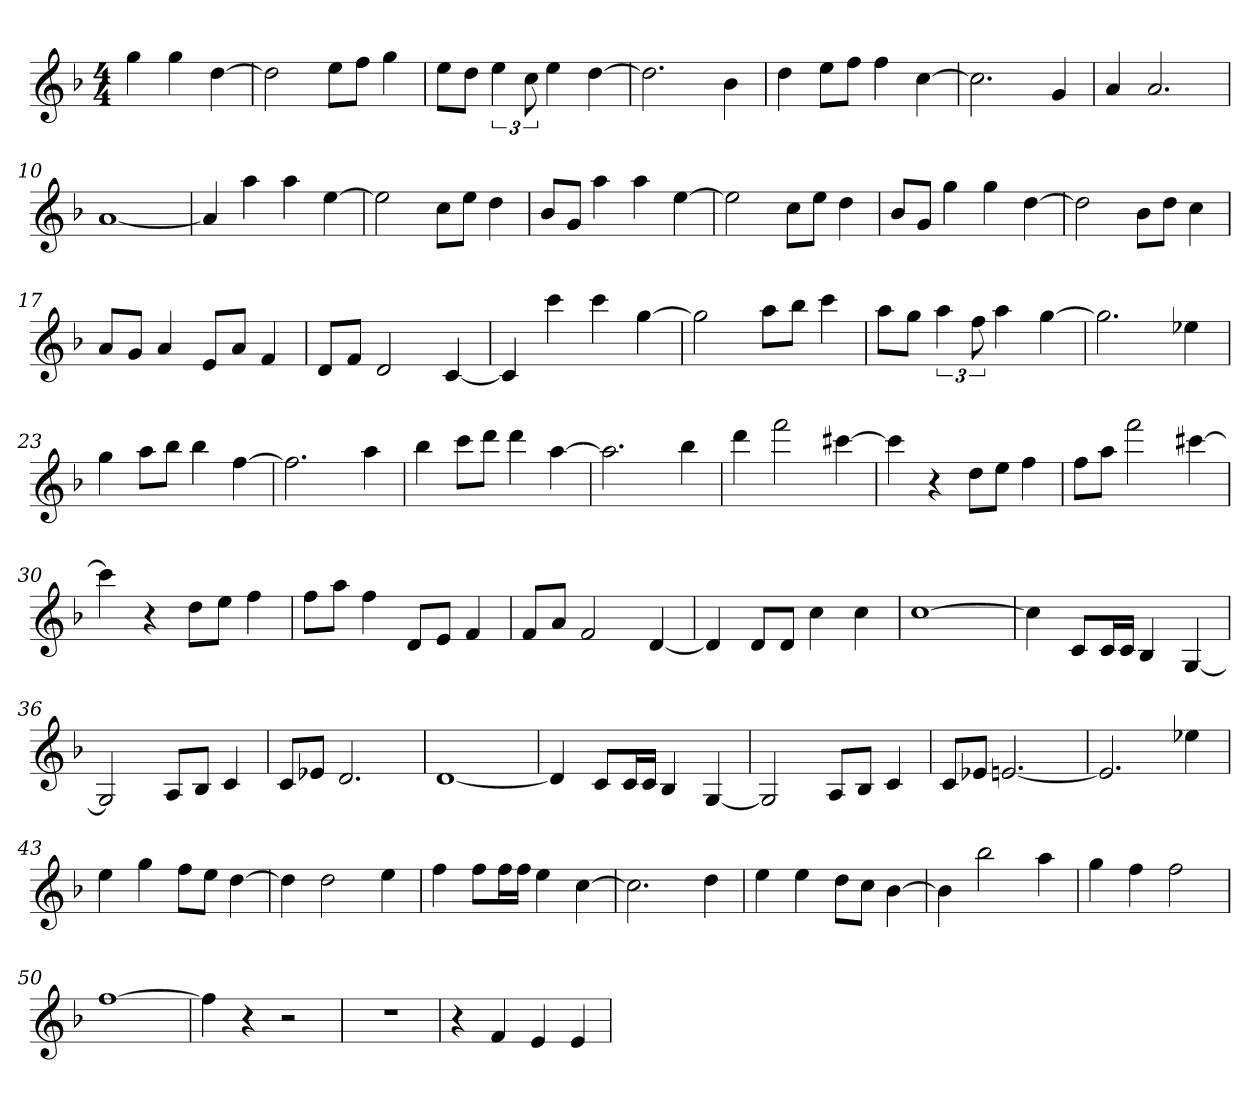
**kern
*part1
*staff1
*clefG2
*k[b-]
*F:
*M4/4
=
4gg
4gg
[4dd
=4
2dd]
8ee\L
8ff\J
4gg
=5
8ee\L
8dd\J
6ee
12cc
4ee
[4dd
=6
2.dd]
4b-
=7
4dd
8ee\L
8ff\J
4ff
[4cc
=8
2.cc]
4g
=9
4a
2.a
=10
[1a
=11
4a]
4aa
4aa
[4ee
=12
2ee]
8cc\L
8ee\J
4dd
=13
8b-/L
8g/J
4aa
4aa
[4ee
=14
2ee]
8cc\L
8ee\J
4dd
=15
8b-/L
8g/J
4gg
4gg
[4dd
=16
2dd]
8b-\L
8dd\J
4cc
=17
8a/L
8g/J
4a
8e/L
8a/J
4f
=18
8d/L
8f/J
2d
[4c
=19
4c]
4ccc
4ccc
[4gg
=20
2gg]
8aa\L
8bb-\J
4ccc
=21
8aa\L
8gg\J
6aa
12ff
4aa
[4gg
=22
2.gg]
4ee-X
=23
4gg
8aa\L
8bb-\J
4bb-
[4ff
=24
2.ff]
4aa
=25
4bb-
8ccc\L
8ddd\J
4ddd
[4aa
=26
2.aa]
4bb-
=27
4ddd
2fff
[4ccc#X
=28
4ccc#]
4r
8dd\L
8ee\J
4ff
=29
8ff\L
8aa\J
2fff
[4ccc#X
=30
4ccc#]
4r
8dd\L
8ee\J
4ff
=31
8ff\L
8aa\J
4ff
8d/L
8e/J
4f
=32
8f/L
8a/J
2f
[4d
=33
4d]
8d/L
8d/J
4cc
4cc
=34
[1cc
=35
4cc]
8c/L
16c/L
16c/JJ
4B-
[4G
=36
2G]
8A/L
8B-/J
4c
=37
8c/L
8e-X/J
2.d
=38
[1d
=39
4d]
8c/L
16c/L
16c/JJ
4B-
[4G
=40
2G]
8A/L
8B-/J
4c
=41
8c/L
8e-X/J
[2.en
=42
2.e]
4ee-X
=43
4ee
4gg
8ff\L
8ee\J
[4dd
=44
4dd]
2dd
4ee
=45
4ff
8ff\L
16ff\L
16ff\JJ
4ee
[4cc
=46
2.cc]
4dd
=47
4ee
4ee
8dd\L
8cc\J
[4b-
=48
4b-]
2bb-
4aa
=49
4gg
4ff
2ff
=50
[1ff
=51
4ff]
4r
2r
=52
1r
=53
4r
4f
4e
4e
=
*-
